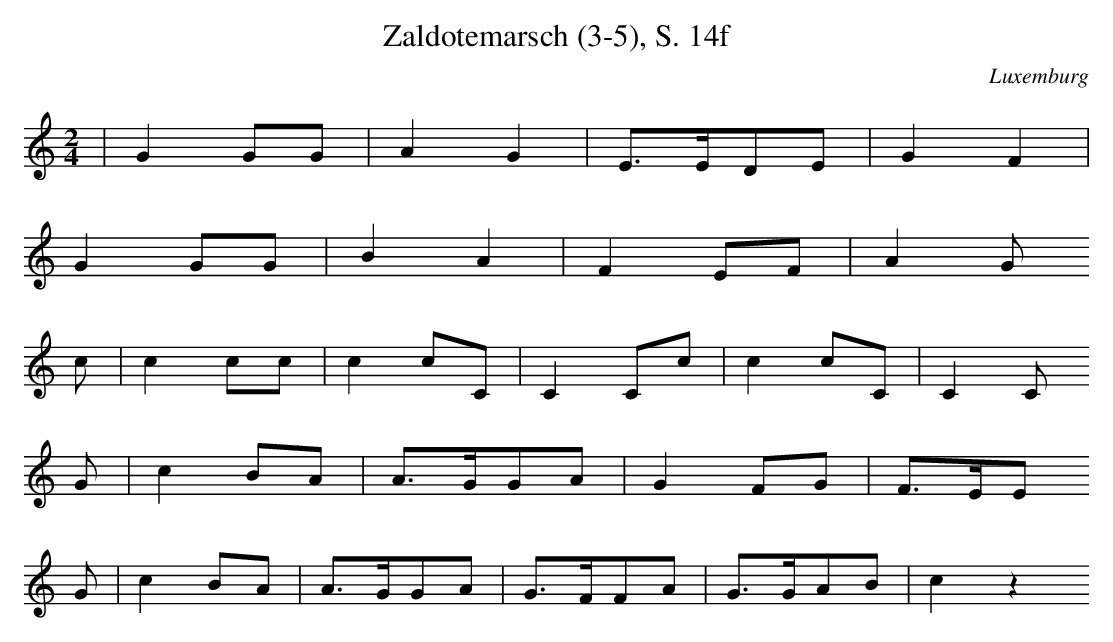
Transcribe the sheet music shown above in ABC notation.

X:1
T: Zaldotemarsch (3-5), S. 14f
O: Luxemburg
M: 2/4
L: 1/16
K: C
 | G4G2G2 | A4G4 | E3ED2E2 | G4F4 |
G4G2G2 | B4A4 | F4E2F2 | A4G2
c2 | c4c2c2 | c4c2C2 | C4C2c2 | c4c2C2 | C4C2
G2 | c4B2A2 | A3GG2A2 | G4F2G2 | F3EE2
G2 | c4B2A2 | A3GG2A2 | G3FF2A2 | G3GA2B2 | c4z4
